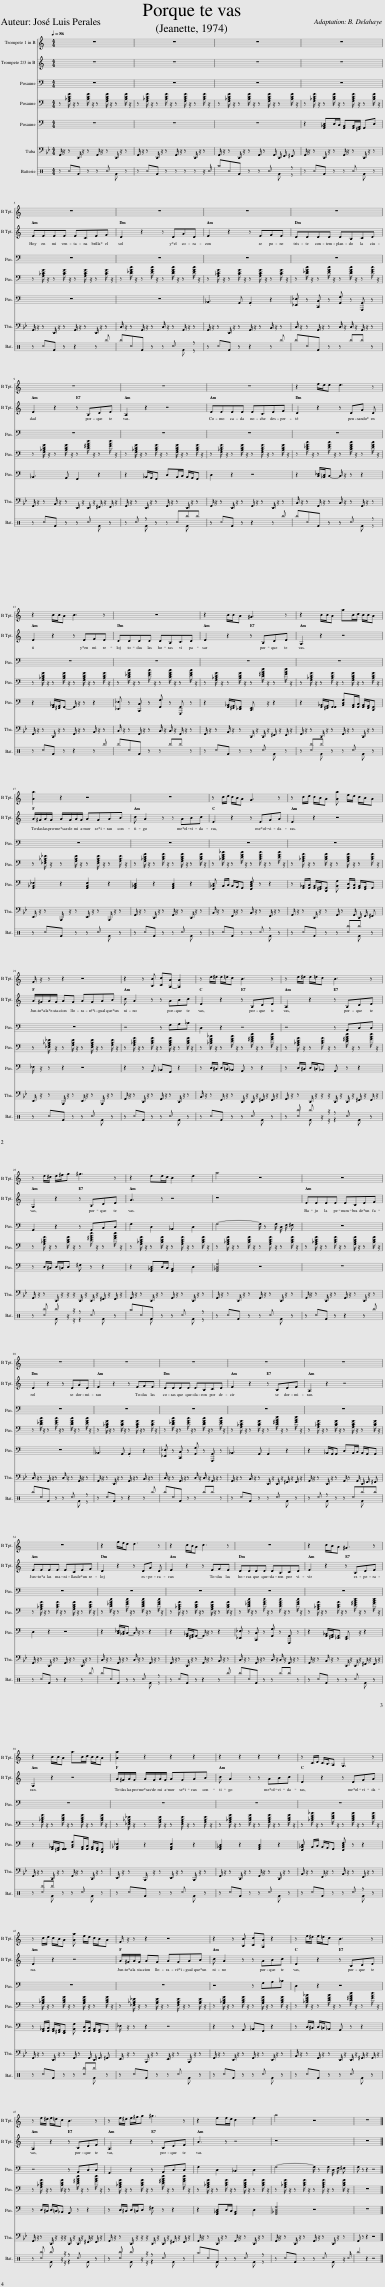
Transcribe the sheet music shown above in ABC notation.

X:1
%%score 1 2 3 4 5 6 ( 7 8 )
L:1/8
Q:1/4=86
M:4/4
I:linebreak $
K:C
V:1 treble transpose=-2
V:2 treble transpose=-2
V:3 bass
V:4 bass
V:5 bass
V:6 bass
V:7 perc
K:none
V:8 perc
K:none
V:1
[K:C] z8 | z8 | z8 | z8 |$ z8 | %5
 z8 | z8 | z8 |$ z8 | z8 | %10
 z8 | z2 .f/.e/.d .d3 z |$ z2 .c/.B/.A c3 z | z8 | z2 .c/.B/.A ^G3 z | %15
 z2 c/.B/.A a.c/.d/ .c/.B/.A |$ .[Aa]2 z2 z4 | z8 | z .c/.d/ .c/.B/.A .G3 z | z .c/.d/ .c/.B/.A .[Aa] .e/.d/ .c/.B/.A |$ %20
 .F/ z/ z z2 z4 | z2 z [B,B] [Cc][A,-A] [A,A]2 | z e/^d/ e/=d/c B3 z | z e/^d/ e/=d/c B3 z |$ z e/^d/ e/^f/g ^g3 z | %25
 z2 .ee/d/ .c2 e2 | a4 z4 | z8 |$ z8 | z8 | %30
 z8 | z8 | z8 |$ z8 | z2 .f/.e/.d .d3 z | %35
 z2 .c/.B/.A c3 z | z8 | z2 .c/.B/.A ^G3 z |$ z2 c/.B/.A a.c/.d/ .c/.B/.A | .[Aa]2 z2 z2 z2 | %40
 z2 z2 z2 z2 | z C/D/ C/B,/A, G,3 z |$ z c/d/ c/B/A [Aa] e/d/ c/B/A | F/ z/ z z2 z4 | z2 z [B,B] [Cc][A,A] z2 | %45
 z e/^d/ e/=d/c B3 z |$ z e/^d/ e/=d/c B3 z | z e/^d/ e/^f/g ^g3 z | z2 .ee/d/ .c2 e2 | a4 z4 | %50
 z8 |] %51
V:2
[K:C] z8 | z8 | z8 | z8 |$ EEEE E.CEF | %5
 D2 z2 z DGD | E2 z2 z EFE | D.DDD D.B,CD |$ E2 z2 z B,DE | A,2 z2 z4 | %10
 EEEE E.CEF | D2 z2 z DG D |$ E2 z2 z EFE | .DDDD D.B,CD | E2 z2 z B,DE | %15
 A,2 z2 z4 |$ A/^G/A/G/ A/G/A/G/ .AGAB | c A2 z z ABc | E2 z2 z EGA | E2 z2 z4 |$ %20
 A/^G/A/G/ AG AGAB | c A2 z z ABc | E2 z2 z B,DE | A,2 z2 z B,DE |$ A,2 z2 z B,DE | %25
 A3 z z4 | z8 | EEEE E.CEF |$ D2 z2 z DGD | E2 z2 z EFE | %30
 D.DDD D.B,CD | E2 z2 z B,DE | A,2 z2 z4 |$ EEEE ECEF | D2 z2 z DG D | %35
 E2 z2 z E.FE | .DDDD D.B,CD | E2 z2 z B,DE |$ A,2 z2 z4 | A/^G/A/G/ A/G/A/G/ .AGAB | %40
 c A2 z z ABc | E2 z2 z EGA |$ E2 z2 z4 | A/^G/A/G/ AG AGAB | c A2 z z ABc | %45
 E2 z2 z B,DE |$ A,2 z2 z B,DE | A,2 z2 z B,DE | A3 z z4 | z8 | %50
 z8 |] %51
V:3
 z8 | z8 | z8 | z8 |$ z8 | %5
 z8 | z8 | z8 |$ z8 | z8 | %10
 z8 | z8 |$ z8 | z8 | z8 | %15
 z8 |$ z8 | z8 | z8 | z8 |$ %20
 z8 | z4 z G,A,_B, | D,2 z2 z4 | z4 z A,,C,D, |$ G,,2 z2 z A,,C,D, | %25
 G,2 .D,2 ._B,,2 .D,2 | G,4- .G,/ z .G,/ .D,/ .F,/ .^F, | z8 |$ z8 | z8 | %30
 z8 | z8 | z8 |$ z8 | z8 | %35
 z8 | z8 | z8 |$ z8 | z8 | %40
 z8 | z8 |$ z8 | z8 | z4 z G,A,_B, | %45
 D,2 z2 z4 |$ z4 z A,,C,D, | G,,2 z2 z A,,C,D, | G,2 .D,2 ._B,,2 .D,2 | G,4- .G,/ z .G,/ .D,/ .F,/ .^F, | %50
 .G, z z2 z4 |] %51
V:4
 z .[G,_B,DG]/ z/ z .[B,DG]/ z/ z .[G,B,DG]/ z/ z .[B,DG]/ z/ | z .[G,_B,DG]/ z/ z .[B,DG]/ z/ z .[G,B,DG]/ z/ z .[B,DG]/ z/ | z .[G,_B,DG]/ z/ z .[B,DG]/ z/ z .[G,B,DG]/ z/ z .[B,DG]/ z/ | z .[G,_B,DG]/ z/ z .[B,DG]/ z/ z .[G,B,DG]/ z/ z .[B,DG]/ z/ |$ z .[G,_B,DG]/ z/ z .[B,DG]/ z/ z .[G,B,DG]/ z/ z .[B,DG]/ z/ | %5
 z .[C_EGc]/ z/ z .[EGc]/ z/ z .[CEGc]/ z/ z .[EGc]/ z/ | z .[G,_B,DG]/ z/ z .[B,DG]/ z/ z .[G,B,DG]/ z/ z .[B,DG]/ z/ | z .[C_EGc]/ z/ z .[EGc]/ z/ z .[CEGc]/ z/ z .[EGc]/ z/ |$ z .[G,_B,DG]/ z/ z .[B,DG]/ z/ z .[D^FAd]/ z/ z .[FAd]/ z/ | z .[G,_B,DG]/ z/ z .[B,DG]/ z/ z .[G,B,DG]/ z/ z .[B,DG]/ z/ | %10
 z .[G,_B,DG]/ z/ z .[B,DG]/ z/ z .[G,B,DG]/ z/ z .[B,DG]/ z/ | z .[C_EGc]/ z/ z .[EGc]/ z/ z .[CEGc]/ z/ z .[EGc]/ z/ |$ z .[G,_B,DG]/ z/ z .[B,DG]/ z/ z .[G,B,DG]/ z/ z .[B,DG]/ z/ | z .[C_EGc]/ z/ z .[EGc]/ z/ z .[CEGc]/ z/ z .[EGc]/ z/ | z .[G,_B,DG]/ z/ z .[B,DG]/ z/ z .[D^FAd]/ z/ z .[FAd]/ z/ | %15
 z .[G,_B,DG]/ z/ z .[B,DG]/ z/ z .[G,B,DG]/ z/ z .[B,DG]/ z/ |$ z .[_E,G,_B,_E]/ z/ z .[G,B,E]/ z/ z .[E,G,B,E]/ z/ z .[G,B,E]/ z/ | z .[G,_B,DG]/ z/ z .[B,DG]/ z/ z .[G,B,DG]/ z/ z .[B,DG]/ z/ | z .[_B,DF_B]/ z/ z .[DFB]/ z/ z .[B,DFB]/ z/ z .[DFB]/ z/ | z .[G,_B,DG]/ z/ z .[B,DG]/ z/ z .[G,B,DG]/ z/ z .[B,DG]/ z/ |$ %20
 z .[_E,G,_B,_E]/ z/ z .[G,B,E]/ z/ z .[E,G,B,E]/ z/ z .[G,B,E]/ z/ | z .[G,_B,DG]/ z/ z .[B,DG]/ z/ z .[G,B,DG]/ z/ z .[B,DG]/ z/ | z .[_B,DF_B]/ z/ z .[DFB]/ z/ z .[D^FAd]/ z/ z .[FAd]/ z/ | z .[G,_B,DG]/ z/ z .[B,DG]/ z/ z .[D^FAd]/ z/ z .[FAd]/ z/ |$ z .[G,_B,DG]/ z/ z .[B,DG]/ z/ z .[D^FAd]/ z/ z .[FAd]/ z/ | %25
 z .[G,_B,DG]/ z/ z .[B,DG]/ z/ z .[G,B,DG]/ z/ z .[B,DG]/ z/ | z .[G,_B,DG]/ z/ z .[B,DG]/ z/ z .[G,B,DG]/ z/ z .[B,DG]/ z/ | z .[G,_B,DG]/ z/ z .[B,DG]/ z/ z .[G,B,DG]/ z/ z .[B,DG]/ z/ |$ z .[C_EGc]/ z/ z .[EGc]/ z/ z .[CEGc]/ z/ z .[EGc]/ z/ | z .[G,_B,DG]/ z/ z .[B,DG]/ z/ z .[G,B,DG]/ z/ z .[B,DG]/ z/ | %30
 z .[C_EGc]/ z/ z .[EGc]/ z/ z .[CEGc]/ z/ z .[EGc]/ z/ | z .[G,_B,DG]/ z/ z .[B,DG]/ z/ z .[D^FAd]/ z/ z .[FAd]/ z/ | z .[G,_B,DG]/ z/ z .[B,DG]/ z/ z .[G,B,DG]/ z/ z .[B,DG]/ z/ |$ z .[G,_B,DG]/ z/ z .[B,DG]/ z/ z .[G,B,DG]/ z/ z .[B,DG]/ z/ | z .[C_EGc]/ z/ z .[EGc]/ z/ z .[CEGc]/ z/ z .[EGc]/ z/ | %35
 z .[G,_B,DG]/ z/ z .[B,DG]/ z/ z .[G,B,DG]/ z/ z .[B,DG]/ z/ | z .[C_EGc]/ z/ z .[EGc]/ z/ z .[CEGc]/ z/ z .[EGc]/ z/ | z .[G,_B,DG]/ z/ z .[B,DG]/ z/ z .[D^FAd]/ z/ z .[FAd]/ z/ |$ z .[G,_B,DG]/ z/ z .[B,DG]/ z/ z .[G,B,DG]/ z/ z .[B,DG]/ z/ | z .[_E,G,_B,_E]/ z/ z .[G,B,E]/ z/ z .[E,G,B,E]/ z/ z .[G,B,E]/ z/ | %40
 z .[G,_B,DG]/ z/ z .[B,DG]/ z/ z .[G,B,DG]/ z/ z .[B,DG]/ z/ | z .[_B,DF_B]/ z/ z .[DFB]/ z/ z .[B,DFB]/ z/ z .[DFB]/ z/ |$ z .[G,_B,DG]/ z/ z .[B,DG]/ z/ z .[G,B,DG]/ z/ z .[B,DG]/ z/ | z .[_E,G,_B,_E]/ z/ z .[G,B,E]/ z/ z .[E,G,B,E]/ z/ z .[G,B,E]/ z/ | z .[G,_B,DG]/ z/ z .[B,DG]/ z/ z .[G,B,DG]/ z/ z .[B,DG]/ z/ | %45
 z .[_B,DF_B]/ z/ z .[DFB]/ z/ z .[D^FAd]/ z/ z .[FAd]/ z/ |$ z .[G,_B,DG]/ z/ z .[B,DG]/ z/ z .[D^FAd]/ z/ z .[FAd]/ z/ | z .[G,_B,DG]/ z/ z .[B,DG]/ z/ z .[D^FAd]/ z/ z .[FAd]/ z/ | z .[G,_B,DG]/ z/ z .[B,DG]/ z/ z .[G,B,DG]/ z/ z .[B,DG]/ z/ | z .[G,_B,DG]/ z/ z .[B,DG]/ z/ z .[G,B,DG]/ z/ z .[B,DG]/ z/ | %50
 z8 |] %51
V:5
 z8 | z8 | z8 | z2 .[G,,_B,,D,]D,/C,/ .[G,,B,,][G,,B,,]/[^F,,A,,]/ G,,D, |$ z8 | %5
 z8 | _B,,3 A,, .G,,2 z2 | .[_E,,_E,] z .[C,,C,] z .[G,,G,] z .[G,,,G,,] z |$ _B,,3 A,, G,,2 z2 | z2 _B,,/A,,/G,, D,B,,/C,/ B,,/A,,/G,, | %10
 D,2 z2 z4 | z2 .[C,_E,]/.[_B,,D,]/.C,- .C,/ z/ z z2 |$ z2 .[G,,_B,,]/.[^F,,A,,]/.G,,- G,,/ z/ z z2 | .[_E,,_E,] z .[C,,C,] z .[G,,G,] z .[G,,,G,,] z | z2 .[G,,_B,,]/.[^F,,A,,]/.[_E,,G,,] [D,,F,,]3/2 z/ z2 | %15
 z2 .[G,,_B,,]/.[^F,,A,,]/.[G,,G,,] [B,,D,G,].[G,,B,,]/.[G,,C,]/ .[G,,B,,]/.[F,,A,,]/.[D,,G,,] |$ .[G,,_B,,_E,]2 z2 .[G,,B,,E,]2 z2 | .[G,,_B,,D,]2 z2 .[G,,B,,D,]2 z2 | .[F,,_B,,D,] .B,,/.C,/ .B,,/.A,,/.G,, .[F,,B,,D,F,] z z2 | z .[G,,_B,,]/.[G,,C,]/ .[G,,B,,]/.[^F,,A,,]/.[D,,G,,] .[B,,G,] .[G,,D,]/.[G,,C,]/ .[G,,B,,]/.[F,,A,,]/.G,, |$ %20
 ._E,/ z/ z z2 z4 | z2 z A,, _B,,G,, z2 | z D,/^C,/ D,/=C,/_B,, A,, z z2 | z D,/^C,/ D,/=C,/_B,, A,, z z2 |$ z D,/^C,/ D,/=C,/D, ^F, z z2 | %25
 z2 .[G,,_B,,D,]D,/C,/ .[G,,B,,]2 D,2 | [G,,_B,,D,G,]4 z4 | z8 |$ z8 | _B,,3 A,, .G,,2 z2 | %30
 .[_E,,_E,] z .[C,,C,] z .[G,,G,] z .[G,,,G,,] z | _B,,3 A,, G,,2 z2 | z2 _B,,/A,,/G,, D,B,,/C,/ B,,/A,,/G,, |$ D,2 z2 z4 | z2 .[C,_E,]/.[_B,,D,]/.C,- .C,/ z/ z z2 | %35
 z2 .[G,,_B,,]/.[^F,,A,,]/.G,,- G,,/ z/ z z2 | .[_E,,_E,] z .[C,,C,] z .[G,,G,] z .[G,,,G,,] z | z2 .[G,,_B,,]/.[^F,,A,,]/.[_E,,G,,] [D,,F,,]3/2 z/ z2 |$ z2 .[G,,_B,,]/.[^F,,A,,]/.[G,,G,,] [B,,D,G,].[G,,B,,]/.[G,,C,]/ .[G,,B,,]/.[F,,A,,]/.[D,,G,,] | .[G,,_B,,_E,]2 z2 .[G,,B,,E,]2 z2 | %40
 .[G,,_B,,D,]2 z2 .[G,,B,,D,]2 z2 | .[F,,_B,,D,] .B,,/.C,/ .B,,/.A,,/.G,, .[F,,B,,D,F,] z z2 |$ z .[G,,_B,,]/.[G,,C,]/ .[G,,B,,]/.[^F,,A,,]/.[D,,G,,] .[B,,G,] .[G,,D,]/.[G,,C,]/ .[G,,B,,]/.[F,,A,,]/.G,, | ._E,/ z/ z z2 z4 | z2 z A,, _B,,G,, z2 | %45
 z D,/^C,/ D,/=C,/_B,, A,, z z2 |$ z D,/^C,/ D,/=C,/_B,, A,, z z2 | z D,/^C,/ D,/=C,/D, ^F, z z2 | z2 .[G,,_B,,D,]D,/C,/ .[G,,B,,]2 D,2 | [G,,_B,,D,G,]4 z4 | %50
 z8 |] %51
V:6
[K:Bb] .G,,/ z/ z .D,,/ z/ z .G,,/ z/ z .D,,/ z/ z | .G,,/ z/ z .D,,/ z/ z .G,,/ z/ z .D,,/ z/ z | .G,,/ z/ z .D,,/ z/ z .G,,/ z .G,,/ .D,,/ .F,,/ .^F,, | .G,,/ z/ z .D,,/ z/ z .G,,/ z/ z .D,,/ z/ z |$ .G,,/ z/ z .D,,/ z/ z .G,,/ z/ z .D,,/ z/ z | %5
 .C,/ z/ z .G,,/ z/ z .C,/ z/ z .G,,/ z/ z | .G,,/ z/ z .D,,/ z/ z .G,,/ z/ z .B,,/ z/ z | .C,/ z/ z .G,,/ z/ z .C,/ z/ C,/ z/ .G,,/ z/ z |$ .G,,/ z/ z .B,,/ z/ z .D,,/ z/ .D,,/ z/ .^F,,/ z/ .F,,/ z/ | .G,,/ z/ z .D,,/ z/ z .G,,/ z/ z .D,,/ z/ z | %10
 .G,,/ z/ z .D,,/ z/ z .G,,/ z/ z .D,,/ z/ z | .C,/ z/ z .G,,/ z/ z .C,/ z/ z .G,,/ z/ z |$ .G,,/ z/ z .D,,/ z/ z .G,,/ z/ z .B,,/ z/ z | .C,/ z/ z .G,,/ z/ z .C,/ z/ C,/ z/ .G,,/ z/ z | .G,,/ z/ z .B,,/ z/ z .D,,/ z/ .D,,/ z/ .^F,,/ z/ .F,,/ z/ | %15
 .G,,/ z/ z .D,,/ z/ z .G,,/ z/ z .D,,/ z/ z |$ .E,,/ z/ z .B,,,/ z/ z .E,,/ z/ z .B,,,/ z/ z | .G,,/ z/ z .D,,/ z/ z .G,,/ z/ z .D,,/ z/ z | .B,,/ z/ z .F,,/ z/ z .B,,/ z/ z .F,,/ z/ z | .G,,/ z/ z .D,,/ z/ z .G,,/ z .G,,/ .D,,/ .F,,/ .^F,, |$ %20
 .E,,/ z/ z .B,,,/ z/ z .E,,/ z/ z .B,,,/ z/ z | .G,,/ z/ z .D,,/ z/ z .G,,/ z/ z .D,,/ z/ z | .B,,/ z/ z .F,,/ z/ z .D,,/ z/ .D,,/ z/ .^F,,/ z/ .F,,/ z/ | .G,,/ z/ z .D,,/ z/ z/ z/ .D,,/ z/ .D,,/ z/ .^F,,/ z/ .F,,/ z/ |$ .G,,/ z/ z .D,,/ z/ z/ z/ .D,,/ z/ .D,,/ z/ .^F,,/ z/ .F,,/ z/ | %25
 .G,,/ z/ z .D,,/ z/ z .G,,/ z/ z .D,,/ z/ z | .G,,/ z/ z .D,,/ z/ z .G,,/ z/ z .D,,/ z/ z | .G,,/ z/ z .D,,/ z/ z .G,,/ z/ z .D,,/ z/ z |$ .C,/ z/ z .G,,/ z/ z .C,/ z/ z .G,,/ z/ z | .G,,/ z/ z .D,,/ z/ z .G,,/ z/ z .B,,/ z/ z | %30
 .C,/ z/ z .G,,/ z/ z .C,/ z/ C,/ z/ .G,,/ z/ z | .G,,/ z/ z .B,,/ z/ z .D,,/ z/ .D,,/ z/ .^F,,/ z/ .F,,/ z/ | .G,,/ z/ z .D,,/ z/ z .G,,/ z .G,,/ .D,,/ .F,,/ .^F,, |$ .G,,/ z/ z .D,,/ z/ z .G,,/ z/ z .D,,/ z/ z | .C,/ z/ z .G,,/ z/ z .C,/ z/ z .G,,/ z/ z | %35
 .G,,/ z/ z .D,,/ z/ z .G,,/ z/ z .B,,/ z/ z | .C,/ z/ z .G,,/ z/ z .C,/ z/ C,/ z/ .G,,/ z/ z | .G,,/ z/ z .B,,/ z/ z .D,,/ z/ .D,,/ z/ .^F,,/ z/ .F,,/ z/ |$ .G,,/ z/ z .D,,/ z/ z .G,,/ z/ z .D,,/ z/ z | .E,,/ z/ z .B,,,/ z/ z .E,,/ z/ z .B,,,/ z/ z | %40
 .G,,/ z/ z .D,,/ z/ z .G,,/ z/ z .D,,/ z/ z | .B,,/ z/ z .F,,/ z/ z .B,,/ z/ z .F,,/ z/ z |$ .G,,/ z/ z .D,,/ z/ z .G,,/ z .G,,/ .D,,/ .F,,/ .^F,, | .E,,/ z/ z .B,,,/ z/ z .E,,/ z/ z .B,,,/ z/ z | .G,,/ z/ z .D,,/ z/ z .G,,/ z/ z .D,,/ z/ z | %45
 .B,,/ z/ z .F,,/ z/ z .D,,/ z/ .D,,/ z/ .^F,,/ z/ .F,,/ z/ |$ .G,,/ z/ z .D,,/ z/ z/ z/ .D,,/ z/ .D,,/ z/ .^F,,/ z/ .F,,/ z/ | .G,,/ z/ z .D,,/ z/ z/ z/ .D,,/ z/ .D,,/ z/ .^F,,/ z/ .F,,/ z/ | .G,,/ z/ z .D,,/ z/ z .G,,/ z/ z .D,,/ z/ z | .G,,/ z/ z .D,,/ z/ z .G,,/ z/ z .D,,/ z/ z | %50
 .G,, z z2 z4 |] %51
V:7
 z ^cF z z ^c x z | z ^cF z z z z z/ ^c/ | ^a^cF z z ^c x z | z ^cF z z ^c x z |$ z ^cF z z2 z ^b | %5
 ^b^cF z z ^c x z | z ^cF z z2 z ^b | ^b^cF z z ^b^b z |$ z ^cF z z ^c x z | z ^c z z z ^c^b^b | %10
 z ^cF z z2 z ^b | ^b^cF z z ^c x z |$ z ^cF z z2 z ^b | ^b^cF z z ^b^b z | z ^cF z z ^c x z | %15
 z [^c^b]^b z z ^c x z |$ z ^cF z z ^c x z | z ^cF z z ^c x z | z ^cF z z ^c z z | z ^cF z z [^c^b]^b z |$ %20
 z ^cF z z ^c x z | z ^cF z z ^c x z | z ^cF z z ^c x z | z [^c^b] ^b z/ z/ z ^c x z |$ z [^c^b] ^b z/ z/ z ^c x z | %25
 ^a^cF z z ^c x z | z ^cF z z ^c x z | z ^cF z z2 z ^b |$ ^b^cF z z ^c x z | z ^cF z z2 z ^b | %30
 ^b^cF z z ^b^b z | z ^cF z z ^c x z | z ^c z z z ^c^b^b |$ z ^cF z z2 z ^b | ^b^cF z z ^c x z | %35
 z ^cF z z2 z ^b | ^b^cF z z ^b^b z | z ^cF z z ^c x z |$ z [^c^b]^b z z ^c x z | z ^cF z z ^c x z | %40
 z ^cF z z ^c x z | z ^cF z z ^c z z |$ z ^cF z z [^c^b]^b z | z ^cF z z ^c x z | z ^cF z z ^c x z | %45
 z ^cF z z ^c x z |$ z [^c^b] ^b z/ z/ z ^c x z | z [^c^b] ^b z/ z/ z ^c x z | ^a^cF z z ^c x z | z ^cF z z ^c x z/ ^c/ | %50
 ^b2 z2 z4 |] %51
V:8
 x6 F x | x8 | x6 F z | x6 F x |$ x8 | %5
 x6 F z | x8 | x8 |$ x6 F x | x2 F x3 F x | %10
 x8 | x6 F z |$ x8 | x8 | x6 F x | %15
 x2 F x3 F x |$ x6 F x | x6 F x | x6 F x | x6 F x |$ %20
 x6 F x | x6 F x | x6 F x | x2 F x/ z/ z2 F x |$ x2 F x/ z/ z2 F x | %25
 x2 F x3 F z | x6 F x | x8 |$ x6 F z | x8 | %30
 x8 | x6 F x | x2 F x3 F x |$ x8 | x6 F z | %35
 x8 | x8 | x6 F x |$ x2 F x3 F x | x6 F x | %40
 x6 F x | x6 F x |$ x6 F x | x6 F x | x6 F x | %45
 x6 F x |$ x2 F x/ z/ z2 F x | x2 F x/ z/ z2 F x | x2 F x3 F z | x6 F x | %50
 x8 |] %51
